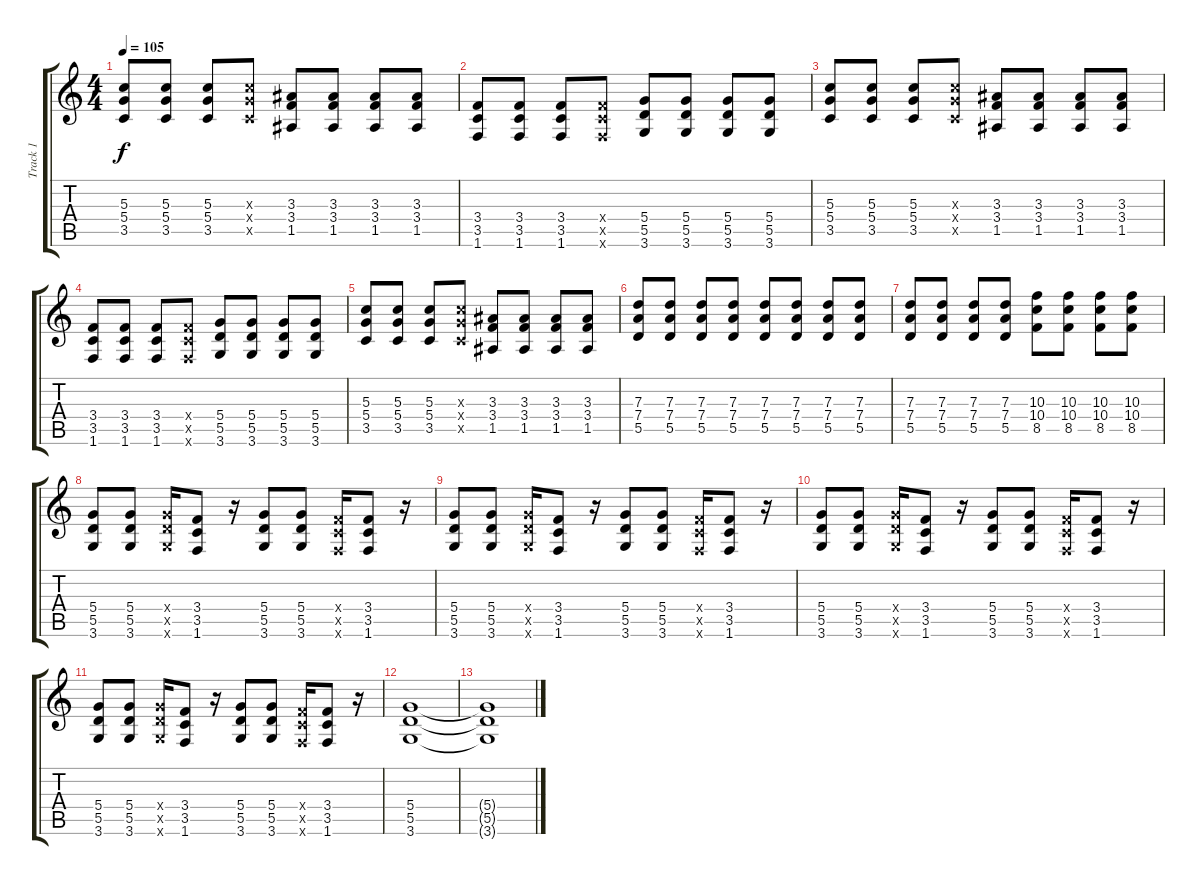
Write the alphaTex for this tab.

\track ("Track 1" "Track 1") {instrument electricguitarclean}
\staff {score tabs}
\tuning (E4 B3 G3 D3 A2 E2) {hide}
\ts (4 4)
\tempo 105
\clef g2
\ks c
(5.3 5.4 3.5).8{dy f instrument distortionguitar} (5.3 5.4 3.5).8 (5.3 5.4 3.5).8 (5.3{x} 5.4{x} 3.5{x}).8 (3.3 3.4 1.5).8 (3.3 3.4 1.5).8 (3.3 3.4 1.5).8 (3.3 3.4 1.5).8 |
(3.4 3.5 1.6).8 (3.4 3.5 1.6).8 (3.4 3.5 1.6).8 (3.4{x} 3.5{x} 1.6{x}).8 (5.4 5.5 3.6).8 (5.4 5.5 3.6).8 (5.4 5.5 3.6).8 (5.4 5.5 3.6).8 |
(5.3 5.4 3.5).8{instrument distortionguitar} (5.3 5.4 3.5).8 (5.3 5.4 3.5).8 (5.3{x} 5.4{x} 3.5{x}).8 (3.3 3.4 1.5).8 (3.3 3.4 1.5).8 (3.3 3.4 1.5).8 (3.3 3.4 1.5).8 |
(3.4 3.5 1.6).8 (3.4 3.5 1.6).8 (3.4 3.5 1.6).8 (3.4{x} 3.5{x} 1.6{x}).8 (5.4 5.5 3.6).8 (5.4 5.5 3.6).8 (5.4 5.5 3.6).8 (5.4 5.5 3.6).8 |
(5.3 5.4 3.5).8{instrument distortionguitar} (5.3 5.4 3.5).8 (5.3 5.4 3.5).8 (5.3{x} 5.4{x} 3.5{x}).8 (3.3 3.4 1.5).8 (3.3 3.4 1.5).8 (3.3 3.4 1.5).8 (3.3 3.4 1.5).8 |
(7.3 7.4 5.5).8 (7.3 7.4 5.5).8 (7.3 7.4 5.5).8 (7.3 7.4 5.5).8 (7.3 7.4 5.5).8 (7.3 7.4 5.5).8 (7.3 7.4 5.5).8 (7.3 7.4 5.5).8 |
(7.3 7.4 5.5).8 (7.3 7.4 5.5).8 (7.3 7.4 5.5).8 (7.3 7.4 5.5).8 (10.3 10.4 8.5).8 (10.3 10.4 8.5).8 (10.3 10.4 8.5).8 (10.3 10.4 8.5).8 |
(5.4 5.5 3.6).8 (5.4 5.5 3.6).8 (5.4{x} 5.5{x} 3.6{x}).16 (3.4 3.5 1.6).8 r.16 (5.4 5.5 3.6).8 (5.4 5.5 3.6).8 (3.4{x} 3.5{x} 1.6{x}).16 (3.4 3.5 1.6).8 r.16 |
(5.4 5.5 3.6).8 (5.4 5.5 3.6).8 (5.4{x} 5.5{x} 3.6{x}).16 (3.4 3.5 1.6).8 r.16 (5.4 5.5 3.6).8 (5.4 5.5 3.6).8 (3.4{x} 3.5{x} 1.6{x}).16 (3.4 3.5 1.6).8 r.16 |
(5.4 5.5 3.6).8 (5.4 5.5 3.6).8 (5.4{x} 5.5{x} 3.6{x}).16 (3.4 3.5 1.6).8 r.16 (5.4 5.5 3.6).8 (5.4 5.5 3.6).8 (3.4{x} 3.5{x} 1.6{x}).16 (3.4 3.5 1.6).8 r.16 |
(5.4 5.5 3.6).8 (5.4 5.5 3.6).8 (5.4{x} 5.5{x} 3.6{x}).16 (3.4 3.5 1.6).8 r.16 (5.4 5.5 3.6).8 (5.4 5.5 3.6).8 (3.4{x} 3.5{x} 1.6{x}).16 (3.4 3.5 1.6).8 r.16 |
(5.4 5.5 3.6).1 |
(5.4{t} 5.5{t} 3.6{t}).1
